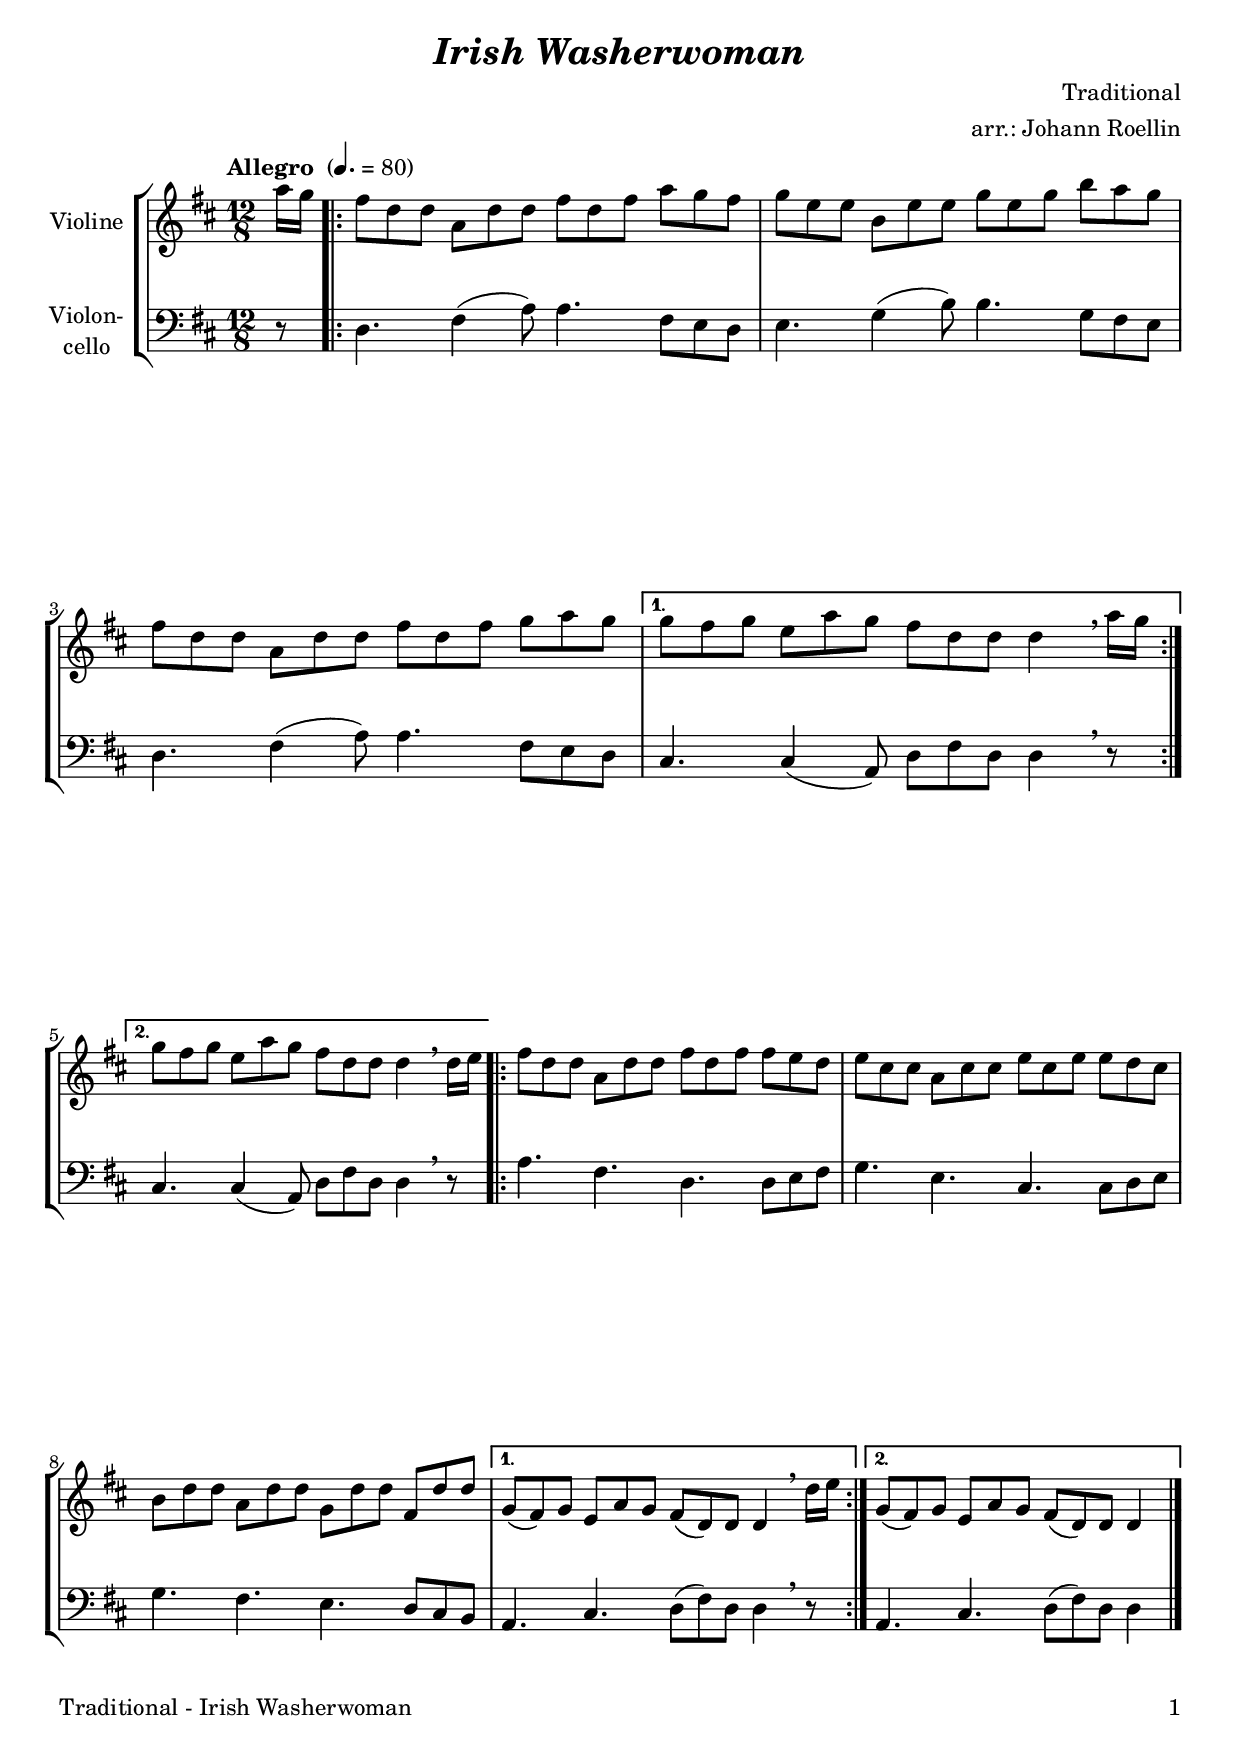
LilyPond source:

\version "2.18.2"
\include "deutsch.ly"
  
#(set-global-staff-size 20)

\header {
  title     = \markup \bold \italic "Irish Washerwoman"
  composer  = "Traditional"
  arranger  = "arr.: Johann Roellin"
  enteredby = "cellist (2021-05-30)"
%  piece     = ""
}

voiceconsts = {
  \key g \major
  \time 12/8
  \clef "treble"
  \numericTimeSignature
  \compressEmptyMeasures
  % Set default beaming for all staves
%  \set Timing.beamExceptions = #'()
%  \set Timing.baseMoment     = #(ly:make-moment 1 4)
%  \set Timing.beatStructure  = #'(1 1 1)
  \tempo "Allegro " 4.=80
}

mivl = "violin"
%miba = "pizzicato strings"
miba = "cello"

va = \relative c'' {
  \voiceconsts

  \partial 8 d16 c
  \repeat volta 2 {
    h8 g g d g g h g h d c h
    c a a e a a c a c e d c

    h g g d g g h g h c d c
  }
  \alternative {
    { c h c a d c h g g g4 \breathe d'16 c }
    { c8 h c a d c h g g g4 \breathe g16 a }
  }

  \repeat volta 2 {
    h8 g g d g g h g h h a g

    a fis fis d fis fis a fis a a g fis
    e g g d g g c, g' g h, g' g
  }
  \alternative {
    { c,( h) c a d c h( g) g g4 \breathe g'16 a }
    { c,8( h) c a d c h( g) g g4 }
  } \bar "|."
}

vb = \relative c' {
  \voiceconsts
  \clef "bass"

  \partial 8 r8
  \repeat volta 2 {
    g4. h4( d8) d4. h8 a g
    a4. c4( e8) e4. c8 h a

    g4. h4( d8) d4. h8 a g
  }
  \alternative {
    { fis4. fis4( d8) g h g g4 \breathe r8 }
    { fis4. fis4( d8) g h g g4 \breathe r8 }
  }

  \repeat volta 2 {
    d'4. h g g8 a h

    c4. a fis fis8 g a
    c4. h a g8 fis e
  }
  \alternative {
    { d4. fis g8( h) g g4 \breathe r8 }
    { d4. fis g8( h) g g4 }
  } \bar "|."
}


music = \new StaffGroup <<
      \new Staff {
	\set Staff.midiInstrument = \mivl
	\set Staff.instrumentName = \markup \center-column { "Violine" }
	\transpose g d' { \va }
      }

      \new Staff {
	\set Staff.midiInstrument = \miba
	\set Staff.instrumentName = \markup \center-column { "Violon-" "cello" }
	\transpose g d { \vb }
      }
>>

\book {
   \paper {
    print-page-number = ##t
    print-first-page-number = ##t
    ragged-last-bottom = ##f
    oddHeaderMarkup = \markup \null
    evenHeaderMarkup = \markup \null
    oddFooterMarkup = \markup {
      \fill-line {
        \on-the-fly #print-page-number-check-first
        "Traditional - Irish Washerwoman" \fromproperty #'page:page-number-string
      }
    }
    evenFooterMarkup = \oddFooterMarkup
  } \score {
    \music
    \layout {}
  }

  \score {
    \unfoldRepeats \music

    \midi {
      \context {
        \Score
      }
    }
  }
}